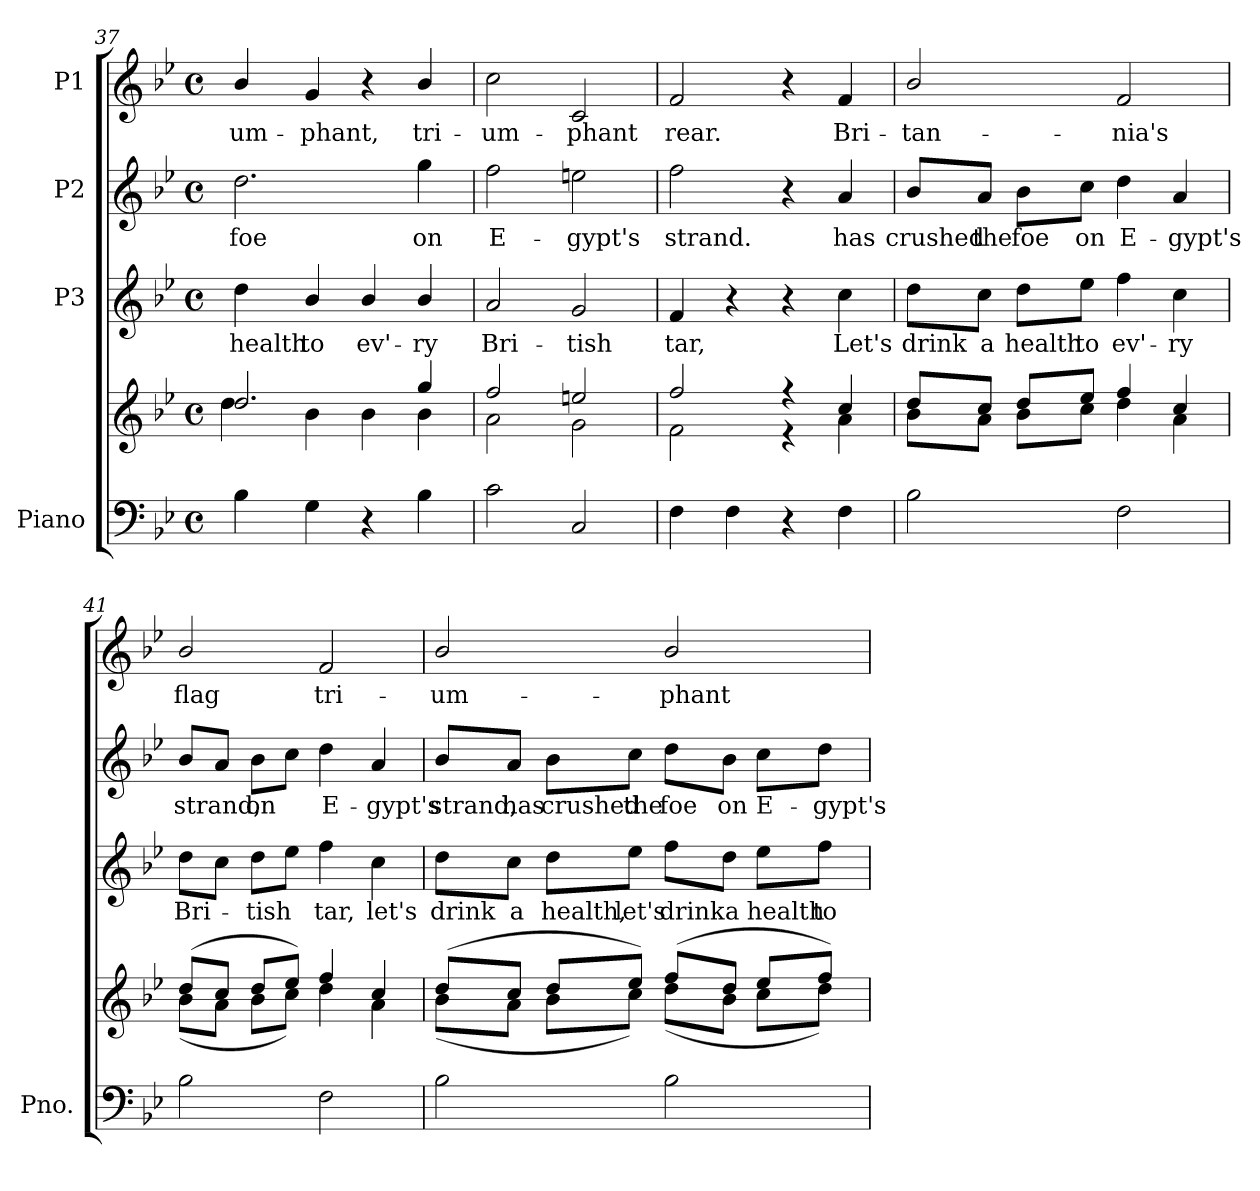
**kern	**kern	**kern	**text	**kern	**text	**kern	**text
*part4	*part4	*part3	*part3	*part2	*part2	*part1	*part1
*staff5	*staff4	*staff3	*staff3	*staff2	*staff2	*staff1	*staff1
*I"Piano	*	*I"P3	*	*I"P2	*	*I"P1	*
*I'Pno.	*	*	*	*	*	*	*
*clefF4	*clefG2	*clefG2	*	*clefG2	*	*clefG2	*
*k[b-e-]	*k[b-e-]	*k[b-e-]	*	*k[b-e-]	*	*k[b-e-]	*
*B-:	*B-:	*B-:	*	*B-:	*	*B-:	*
*M4/4	*M4/4	*M4/4	*	*M4/4	*	*M4/4	*
*met(c)	*met(c)	*met(c)	*	*met(c)	*	*met(c)	*
=37	=37	=37	=37	=37	=37	=37	=37
*	*^	*	*	*	*	*	*
!	!	!	!	!LO:LY:b:color=#000000	!	!	!	!
!	!	!	!	!	!	!LO:LY:b:color=#000000	!	!
!	!	!	!	!	!	!	!	!LO:LY:b:color=#000000
4B-i\	2.ddi/	4ddi\	4ddi\	health	2.ddi\	foe	4b-i/	-um-
!	!	!	!	!LO:LY:b:color=#000000	!	!	!	!
!	!	!	!	!	!	!	!	!LO:LY:b:color=#000000
4Gi\	.	4b-i\	4b-i/	to	.	.	4gi/	-phant,
!	!	!	!	!LO:LY:b:color=#000000	!	!	!	!
4r	.	4b-i\	4b-i/	ev'-	.	.	4r	.
!	!	!	!	!LO:LY:b:color=#000000	!	!	!	!
!	!	!	!	!	!	!LO:LY:b:color=#000000	!	!
!	!	!	!	!	!	!	!	!LO:LY:b:color=#000000
4B-i\	4ggi/	4b-i\	4b-i/	-ry	4ggi\	on	4b-i/	tri-
=38	=38	=38	=38	=38	=38	=38	=38	=38
!	!	!	!	!LO:LY:b:color=#000000	!	!	!	!
!	!	!	!	!	!	!LO:LY:b:color=#000000	!	!
!	!	!	!	!	!	!	!	!LO:LY:b:color=#000000
2ci\	2ffi/	2ai\	2ai/	Bri-	2ffi\	E-	2cci\	-um-
!	!	!	!	!LO:LY:b:color=#000000	!	!	!	!
!	!	!	!	!	!	!LO:LY:b:color=#000000	!	!
!	!	!	!	!	!	!	!	!LO:LY:b:color=#000000
2Ci/	2eeni/	2gi\	2gi/	-tish	2eeni\	-gypt's	2ci/	-phant
=39	=39	=39	=39	=39	=39	=39	=39	=39
!	!	!	!	!LO:LY:b:color=#000000	!	!	!	!
!	!	!	!	!	!	!LO:LY:b:color=#000000	!	!
!	!	!	!	!	!	!	!	!LO:LY:b:color=#000000
4Fi\	2ffi/	2fi\	4fi/	tar,	2ffi\	strand.	2fi/	rear.
4Fi\	.	.	4r	.	.	.	.	.
4r	4r	4r	4r	.	4r	.	4r	.
!	!	!	!	!LO:LY:b:color=#000000	!	!	!	!
!	!	!	!	!	!	!LO:LY:b:color=#000000	!	!
!	!	!	!	!	!	!	!	!LO:LY:b:color=#000000
4Fi\	4cci/	4ai\	4cci\	Let's	4ai/	has	4fi/	Bri-
=40	=40	=40	=40	=40	=40	=40	=40	=40
!	!	!	!	!LO:LY:b:color=#000000	!	!	!	!
!	!	!	!	!	!	!LO:LY:b:color=#000000	!	!
!	!	!	!	!	!	!	!	!LO:LY:b:color=#000000
2B-i\	8ddi/L	8b-i\L	8ddi\L	drink	8b-i/L	crushed	2b-i/	-tan-
!	!	!	!	!LO:LY:b:color=#000000	!	!	!	!
!	!	!	!	!	!	!LO:LY:b:color=#000000	!	!
.	8cci/J	8ai\J	8cci\J	a	8ai/J	the	.	.
!	!	!	!	!LO:LY:b:color=#000000	!	!	!	!
!	!	!	!	!	!	!LO:LY:b:color=#000000	!	!
.	8ddi/L	8b-i\L	8ddi\L	health	8b-i\L	foe	.	.
!	!	!	!	!LO:LY:b:color=#000000	!	!	!	!
!	!	!	!	!	!	!LO:LY:b:color=#000000	!	!
.	8ee-i/J	8cci\J	8ee-i\J	to	8cci\J	on	.	.
!	!	!	!	!LO:LY:b:color=#000000	!	!	!	!
!	!	!	!	!	!	!LO:LY:b:color=#000000	!	!
!	!	!	!	!	!	!	!	!LO:LY:b:color=#000000
2Fi\	4ffi/	4ddi\	4ffi\	ev'-	4ddi\	E-	2fi/	-nia's
!	!	!	!	!LO:LY:b:color=#000000	!	!	!	!
!	!	!	!	!	!	!LO:LY:b:color=#000000	!	!
.	4cci/	4ai\	4cci\	-ry	4ai/	-gypt's	.	.
!!LO:LB:g=z
=41	=41	=41	=41	=41	=41	=41	=41	=41
!	!	!	!	!LO:LY:b:color=#000000	!	!	!	!
!	!	!	!	!	!	!LO:LY:b:color=#000000	!	!
!	!	!	!	!	!	!	!	!LO:LY:b:color=#000000
2B-i\	(8ddi/L	(8b-i\L	8ddi\L	Bri-	8b-i/L	strand,	2b-i/	flag
.	8cci/J	8ai\J	8cci\J	.	8ai/J	.	.	.
!	!	!	!	!LO:LY:b:color=#000000	!	!	!	!
!	!	!	!	!	!	!LO:LY:b:color=#000000	!	!
.	8ddi/L	8b-i\L	8ddi\L	-tish	8b-i\L	on	.	.
.	8ee-i/J)	8cci\J)	8ee-i\J	.	8cci\J	.	.	.
!	!	!	!	!LO:LY:b:color=#000000	!	!	!	!
!	!	!	!	!	!	!LO:LY:b:color=#000000	!	!
!	!	!	!	!	!	!	!	!LO:LY:b:color=#000000
2Fi\	4ffi/	4ddi\	4ffi\	tar,	4ddi\	E-	2fi/	tri-
!	!	!	!	!LO:LY:b:color=#000000	!	!	!	!
!	!	!	!	!	!	!LO:LY:b:color=#000000	!	!
.	4cci/	4ai\	4cci\	let's	4ai/	-gypt's	.	.
=42	=42	=42	=42	=42	=42	=42	=42	=42
!	!	!	!	!LO:LY:b:color=#000000	!	!	!	!
!	!	!	!	!	!	!LO:LY:b:color=#000000	!	!
!	!	!	!	!	!	!	!	!LO:LY:b:color=#000000
2B-i\	(8ddi/L	(8b-i\L	8ddi\L	drink	8b-i/L	strand,	2b-i/	-um-
!	!	!	!	!LO:LY:b:color=#000000	!	!	!	!
!	!	!	!	!	!	!LO:LY:b:color=#000000	!	!
.	8cci/J	8ai\J	8cci\J	a	8ai/J	has	.	.
!	!	!	!	!LO:LY:b:color=#000000	!	!	!	!
!	!	!	!	!	!	!LO:LY:b:color=#000000	!	!
.	8ddi/L	8b-i\L	8ddi\L	health,	8b-i\L	crushed	.	.
!	!	!	!	!LO:LY:b:color=#000000	!	!	!	!
!	!	!	!	!	!	!LO:LY:b:color=#000000	!	!
.	8ee-i/J)	8cci\J)	8ee-i\J	let's	8cci\J	the	.	.
!	!	!	!	!LO:LY:b:color=#000000	!	!	!	!
!	!	!	!	!	!	!LO:LY:b:color=#000000	!	!
!	!	!	!	!	!	!	!	!LO:LY:b:color=#000000
2B-i\	(8ffi/L	(8ddi\L	8ffi\L	drink	8ddi\L	foe	2b-i/	-phant
!	!	!	!	!LO:LY:b:color=#000000	!	!	!	!
!	!	!	!	!	!	!LO:LY:b:color=#000000	!	!
.	8ddi/J	8b-i\J	8ddi\J	a	8b-i\J	on	.	.
!	!	!	!	!LO:LY:b:color=#000000	!	!	!	!
!	!	!	!	!	!	!LO:LY:b:color=#000000	!	!
.	8ee-i/L	8cci\L	8ee-i\L	health	8cci\L	E-	.	.
!	!	!	!	!LO:LY:b:color=#000000	!	!	!	!
!	!	!	!	!	!	!LO:LY:b:color=#000000	!	!
.	8ffi/J)	8ddi\J)	8ffi\J	to	8ddi\J	-gypt's	.	.
*	*v	*v	*	*	*	*	*	*
=	=	=	=	=	=	=	=
*-	*-	*-	*-	*-	*-	*-	*-
